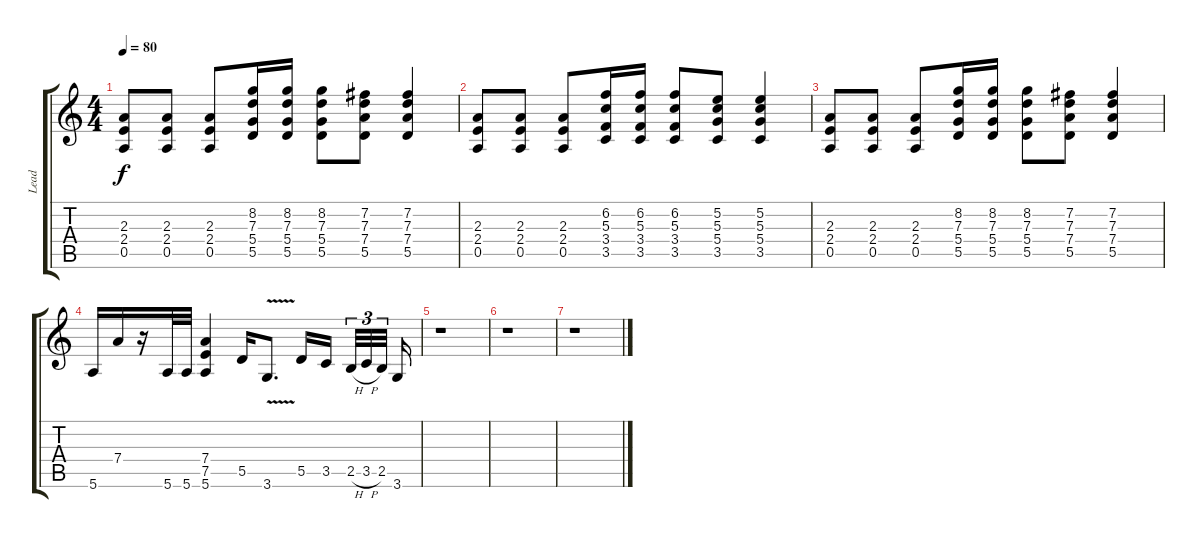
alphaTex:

\track ("Lead" "Lead") {instrument distortionguitar}
\staff {score tabs}
\tuning (E4 B3 G3 D3 A2 E2) {hide}
\ts (4 4)
\tempo 80
\clef g2
\ks c
(2.3 2.4 0.5).8{dy f} (2.3 2.4 0.5).8 (2.3 2.4 0.5).8 (8.2 7.3 5.4 5.5).16 (8.2 7.3 5.4 5.5).16 (8.2 7.3 5.4 5.5).8 (7.2 7.3 7.4 5.5).8 (7.2 7.3 7.4 5.5).4 |
(2.3 2.4 0.5).8 (2.3 2.4 0.5).8 (2.3 2.4 0.5).8 (6.2 5.3 3.4 3.5).16 (6.2 5.3 3.4 3.5).16 (6.2 5.3 3.4 3.5).8 (5.2 5.3 5.4 3.5).8 (5.2 5.3 5.4 3.5).4 |
(2.3 2.4 0.5).8 (2.3 2.4 0.5).8 (2.3 2.4 0.5).8 (8.2 7.3 5.4 5.5).16 (8.2 7.3 5.4 5.5).16 (8.2 7.3 5.4 5.5).8 (7.2 7.3 7.4 5.5).8 (7.2 7.3 7.4 5.5).4 |
5.6.16 7.4.16 r.16 5.6.32 5.6.32 (7.4 7.5 5.6).4 5.5.16 3.6{v}.8{d} 5.5.16 3.5.16{beam splitsecondary} 2.5{h}.32{tu (3 2)} 3.5{h}.32{tu (3 2)} 2.5.32{tu (3 2) beam splitsecondary} 3.6.16 |
r.1 |
r.1 |
r.1
